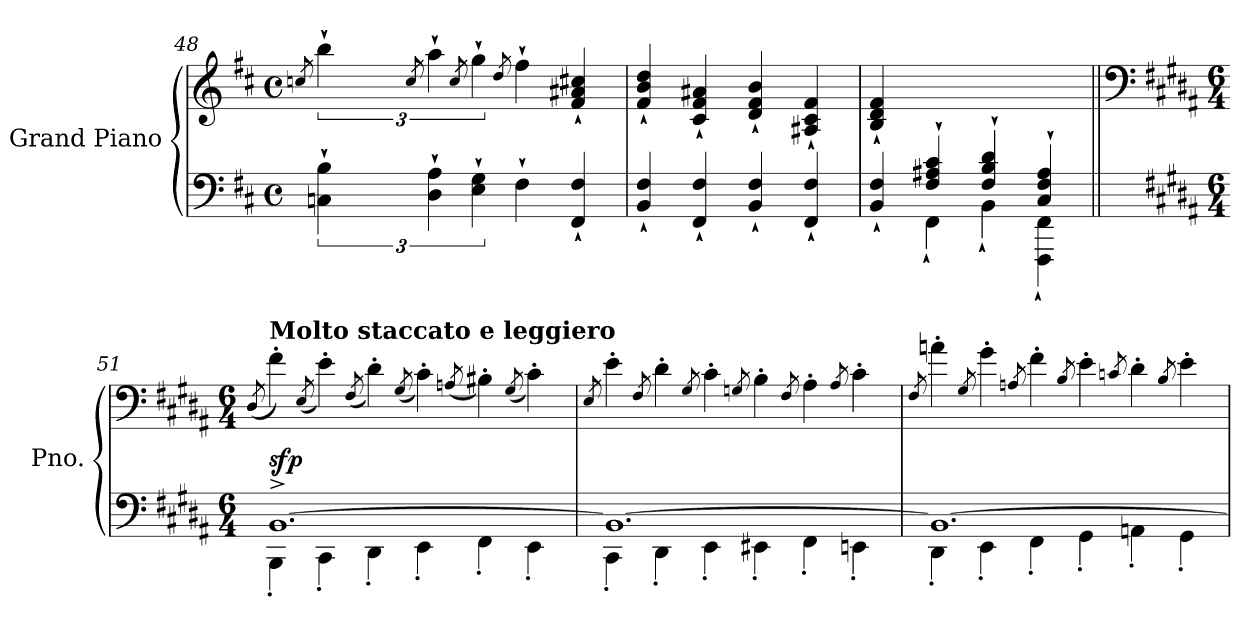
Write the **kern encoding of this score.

**kern	**kern	**dynam
*part1	*part1	*part1
*staff2	*staff1	*staff1/2
*I"Grand Piano	*	*
*I'Pno.	*	*
*clefF4	*clefG2	*
*k[f#c#]	*k[f#c#]	*
*M4/4	*M4/4	*
*met(c)	*met(c)	*
=48	=48	=48
.	8qccn/	.
6Cn\` 6B\`	6bb`\	.
.	8qcc/	.
6D\` 6A\`	6aa`\	.
.	8qcc/	.
6E\` 6G\`	6gg`\	.
.	8qdd/	.
4F#`\	4ff#`\	.
4FF#/` 4F#/`	4f#/` 4a#X/` 4cc#X/`	.
!!LO:LB:g=z
=49	=49	=49
4BB/` 4F#/`	4f#/` 4b/` 4dd/`	.
4FF#/` 4F#/`	4c#/` 4f#/` 4a#X/`	.
4BB/` 4F#/`	4d/` 4f#/` 4b/`	.
4FF#/` 4F#/`	4A#X/` 4c#/` 4f#/`	.
=50	=50	=50
*^	*	*
4ryy	4BB/` 4F#/`	4B/` 4d/` 4f#/`	.
4F#/` 4A#X/` 4c#/`	4FF#`\	2.ryy	.
4F#/` 4B/` 4d/`	4BB`\	.	.
4C#/` 4F#/` 4A#/`	4FFF#\` 4FF#\`	.	.
=51||	=51||	=51||	=51||
*	*	*clefF4	*
*k[f#c#g#d#a#]	*	*k[f#c#g#d#a#]	*
*M6/4	*	*M6/4	*
.	.	(>8qD#/	.
!	!	!LO:TX:a:B:t=Molto staccato e leggiero	!
!	!	!	!LO:DY:a=2
!	!	!	!LO:DY:n=1:b
[1.BB^	4BBB'\	4f#'\)	sf p
.	.	(>8qE/	.
.	4CC#'\	4e'\)	.
.	.	(>8qF#/	.
.	4DD#'\	4d#'\)	.
.	.	(>8qG#/	.
.	4EE'\	4c#'\)	.
.	.	(>8qAn/	.
.	4FF#'\	4B#X'\)	.
.	.	(>8qG#/	.
.	4EE'\	4c#'\)	.
=52	=52	=52	=52
.	.	8qE/	.
1.BB_	4CC#'\	4e'\	.
.	.	8qF#/	.
.	4DD#'\	4d#'\	.
.	.	8qG#/	.
.	4EE'\	4c#'\	.
.	.	8qGn/	.
.	4EE#X'\	4B'\	.
.	.	8qF#/	.
.	4FF#'\	4A#'\	.
.	.	8qA#/	.
.	4EEn'\	4c#'\	.
!!LO:PB:g=z
=53	=53	=53	=53
.	.	8qF#/	.
1.BB_	4DD#'\	4an'\	.
.	.	8qG#/	.
.	4EE'\	4g#'\	.
.	.	8qAn/	.
.	4FF#'\	4f#'\	.
.	.	8qB/	.
.	4GG#'\	4e'\	.
.	.	8qcn/	.
.	4AAn'\	4d#'\	.
.	.	8qB/	.
.	4GG#'\	4e'\	.
*v	*v	*	*
=	=	=
*-	*-	*-
